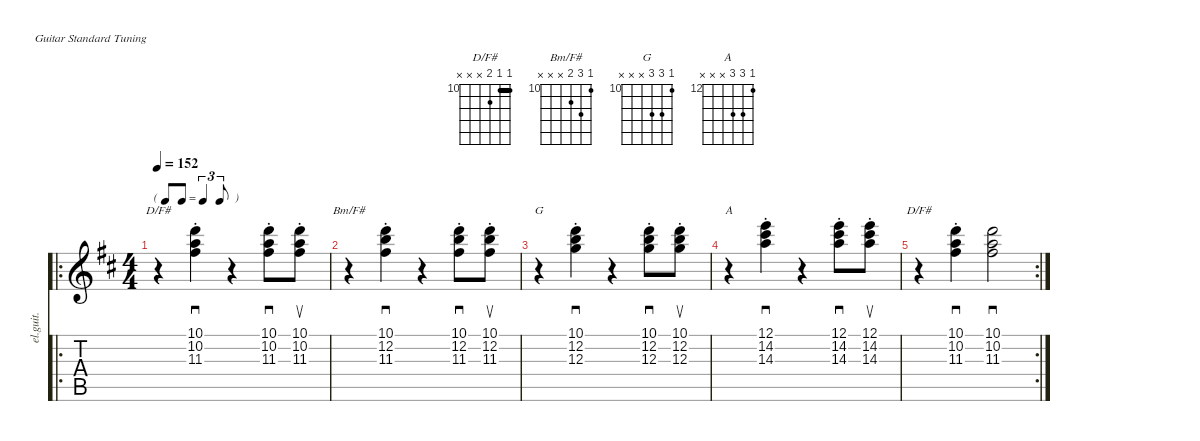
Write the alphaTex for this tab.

\defaultSystemsLayout 4
\hideDynamics
\bracketExtendMode nobrackets
\track ("Clean Guitar" "el.guit.") {defaultSystemsLayout 5 instrument electricguitarclean}
\staff {score tabs}
\tuning (E4 B3 G3 D3 A2 E2)
\chord ("D/F#" 10 10 11 x x x) {firstfret 10 showfingering false barre 10}
\chord ("Bm/F#" 10 12 11 x x x) {firstfret 10 showfingering false}
\chord ("G" 10 12 12 x x x) {firstfret 10 showfingering false}
\chord ("A" 12 14 14 x x x) {firstfret 12 showfingering false}
\ro
\ts (4 4)
\beaming (8 2 2 2 2)
\tf triplet8th
\tempo 152
\clef g2
\scale
0.411684
\ks d
r.4{ch "D/F#" dy mf instrument electricguitarclean beam Down} (11.3{st acc #} 10.2{acc forcenatural} 10.1{acc forcenatural}).4{sd beam Down} r.4{beam Down} (11.3{st acc #} 10.2{acc forcenatural} 10.1{acc forcenatural}).8{sd beam Down} (11.3{st acc #} 10.2{acc forcenatural} 10.1{acc forcenatural}).8{su beam Down} |
\scale
0.310783 r.4{ch "Bm/F#" beam Down} (11.3{st acc #} 12.2{acc forcenatural} 10.1{acc forcenatural}).4{sd beam Down} r.4{beam Down} (11.3{st acc #} 12.2{acc forcenatural} 10.1{acc forcenatural}).8{sd beam Down} (11.3{st acc #} 12.2{acc forcenatural} 10.1{acc forcenatural}).8{su beam Down} |
r.4{ch "G" beam Down} (12.3{st acc forcenatural} 12.2{acc forcenatural} 10.1{acc forcenatural}).4{sd beam Down} r.4{beam Down} (12.3{st acc forcenatural} 12.2{acc forcenatural} 10.1{acc forcenatural}).8{sd beam Down} (12.3{st acc forcenatural} 12.2{acc forcenatural} 10.1{acc forcenatural}).8{su beam Down} |
r.4{ch "A" beam Down} (14.3{st acc forcenatural} 14.2{acc #} 12.1{acc forcenatural}).4{sd beam Down} r.4{beam Down} (14.3{st acc forcenatural} 14.2{acc #} 12.1{acc forcenatural}).8{sd beam Down} (14.3{st acc forcenatural} 14.2{acc #} 12.1{acc forcenatural}).8{su beam Down} |
\rc 2
r.4{ch "D/F#" beam Down} (11.3{st acc #} 10.2{acc forcenatural} 10.1{acc forcenatural}).4{sd beam Down} (11.3{acc #} 10.2{acc forcenatural} 10.1{acc forcenatural}).2{sd beam Down}
